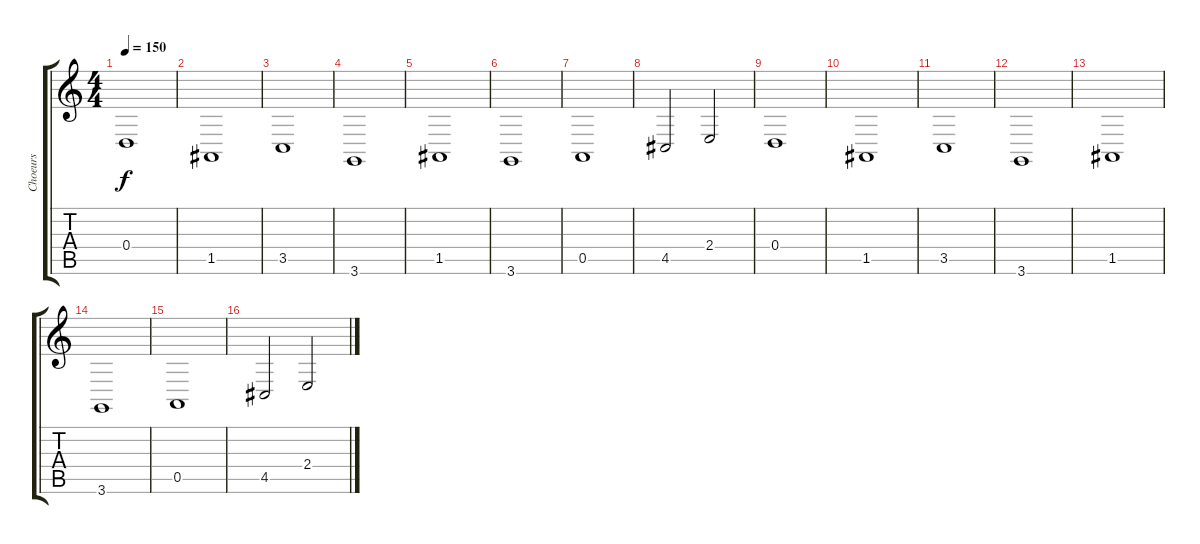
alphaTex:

\track ("Choeurs" "Choeurs") {instrument pad8sweep}
\staff {score tabs}
\tuning (E4 B3 G3 D3 A2 E2) {hide}
\ts (4 4)
\tempo 150
\clef g2
\ks c
0.4.1{dy f} |
1.5.1 |
3.5.1 |
3.6.1 |
1.5.1 |
3.6.1 |
0.5.1 |
4.5.2 2.4.2 |
0.4.1 |
1.5.1 |
3.5.1 |
3.6.1 |
1.5.1 |
3.6.1 |
0.5.1 |
4.5.2 2.4.2
